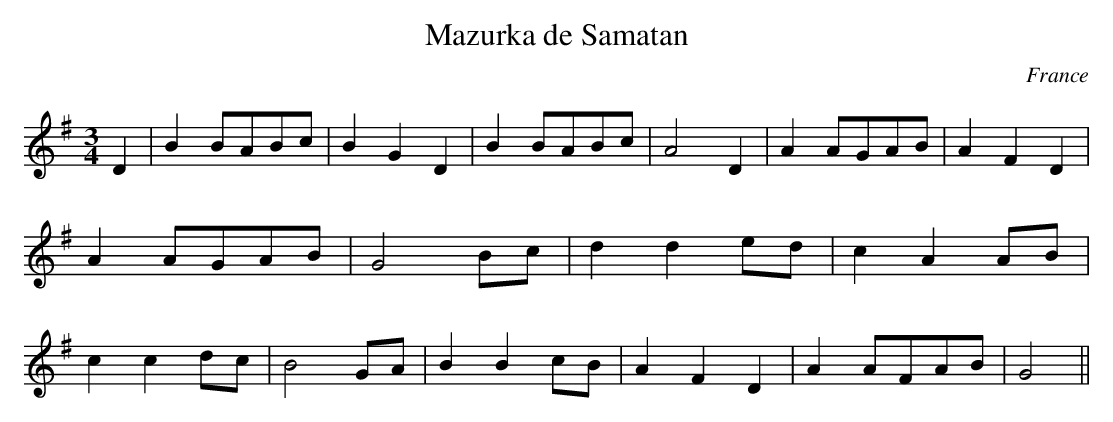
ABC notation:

X:1
T:Mazurka de Samatan
O:France
M:3/4
K:G
D2|B2BABc|B2G2D2|B2BABc|A4D2|\
A2AGAB|A2F2D2|A2AGAB|G4Bc|\
d2d2ed|c2A2AB|c2c2dc|B4GA|\
B2B2cB|A2F2D2|A2AFAB|G4||
